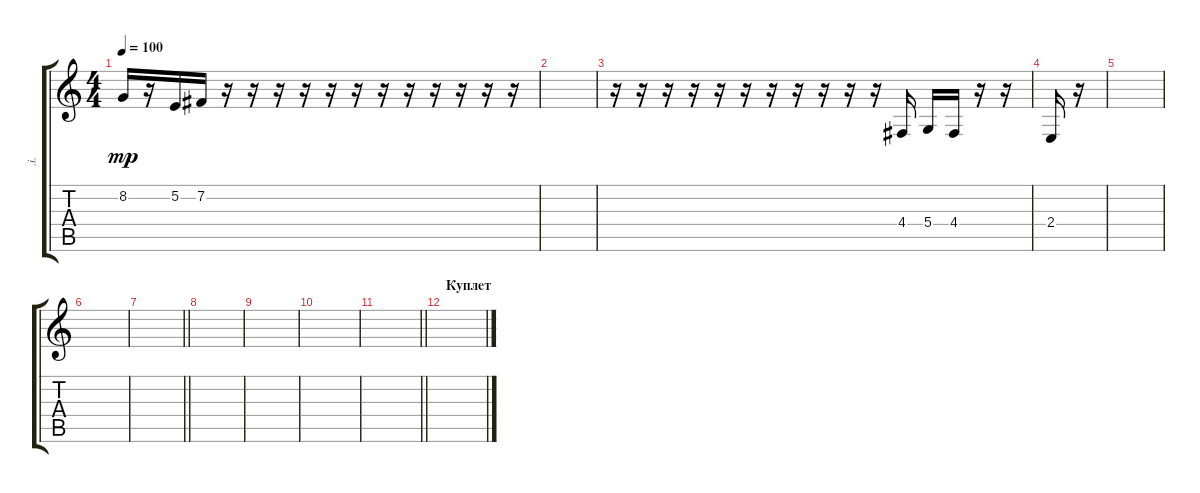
\track (".i." ".i.") {instrument viola}
\staff {score tabs}
\tuning (E4 B3 G3 D3 A2 E2) {hide}
\ts (4 4)
\tempo 100
\clef g2
\ks c
8.2.16{dy mp} r.16 5.2.16 7.2.16 r.16 r.16 r.16 r.16 r.16 r.16 r.16 r.16 r.16 r.16 r.16 r.16 |
|
r.16 r.16 r.16 r.16 r.16 r.16 r.16 r.16 r.16 r.16 r.16 4.4.16 5.4.16 4.4.16 r.16 r.16 |
2.4.16 r.16 |
|
|
\barLineRight lightlight
|
|
|
|
\barLineRight lightlight
|
\section ("" "Куплет")
